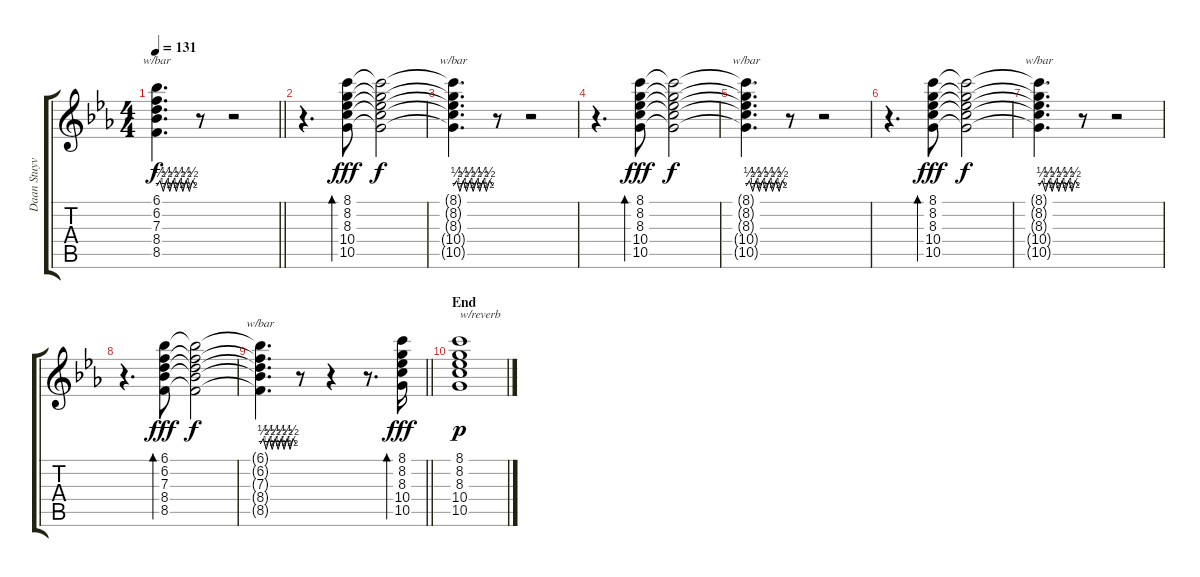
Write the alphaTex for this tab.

\track ("Daan Stuyven (elec. gtr.)" "Daan Stuyv") {instrument overdrivenguitar}
\staff {score tabs}
\tuning (E4 B3 G3 D3 A2 E2) {hide}
\ts (4 4)
\tempo 131
\clef g2
\barLineRight lightlight
\ks cminor
(6.1{t} 6.2{t} 7.3{t} 8.4{t} 8.5{t}).4{d tbe (custom default 0 0 5 2 10 -2 15 2 20 -2 25 2 30 -2 35 2 40 -2 45 2 50 -2 55 2 60 0) dy f} r.8 r.2 |
r.4{d} (8.1 8.2 8.3 10.4 10.5).8{bd 60 dy fff} (8.1{t} 8.2{t} 8.3{t} 10.4{t} 10.5{t}).2{dy f} |
(8.1{t} 8.2{t} 8.3{t} 10.4{t} 10.5{t}).4{d tbe (custom default 0 0 5 2 10 -2 15 2 20 -2 25 2 30 -2 35 2 40 -2 45 2 50 -2 55 2 60 0)} r.8 r.2 |
r.4{d} (8.1 8.2 8.3 10.4 10.5).8{bd 60 dy fff} (8.1{t} 8.2{t} 8.3{t} 10.4{t} 10.5{t}).2{dy f} |
(8.1{t} 8.2{t} 8.3{t} 10.4{t} 10.5{t}).4{d tbe (custom default 0 0 5 2 10 -2 15 2 20 -2 25 2 30 -2 35 2 40 -2 45 2 50 -2 55 2 60 0)} r.8 r.2 |
r.4{d} (8.1 8.2 8.3 10.4 10.5).8{bd 60 dy fff} (8.1{t} 8.2{t} 8.3{t} 10.4{t} 10.5{t}).2{dy f} |
(8.1{t} 8.2{t} 8.3{t} 10.4{t} 10.5{t}).4{d tbe (custom default 0 0 5 2 10 -2 15 2 20 -2 25 2 30 -2 35 2 40 -2 45 2 50 -2 55 2 60 0)} r.8 r.2 |
r.4{d} (6.1 6.2 7.3 8.4 8.5).8{bd 60 dy fff} (6.1{t} 6.2{t} 7.3{t} 8.4{t} 8.5{t}).2{dy f} |
\barLineRight lightlight
(6.1{t} 6.2{t} 7.3{t} 8.4{t} 8.5{t}).4{d tbe (custom default 0 0 5 2 10 -2 15 2 20 -2 25 2 30 -2 35 2 40 -2 45 2 50 -2 55 2 60 0)} r.8 r.4 r.8{d} (8.1 8.2 8.3 10.4 10.5).16{bd 60 dy fff} |
\section ("" "End")
(8.1 8.2 8.3 10.4 10.5).1{txt "w/reverb" dy p volume 0}
